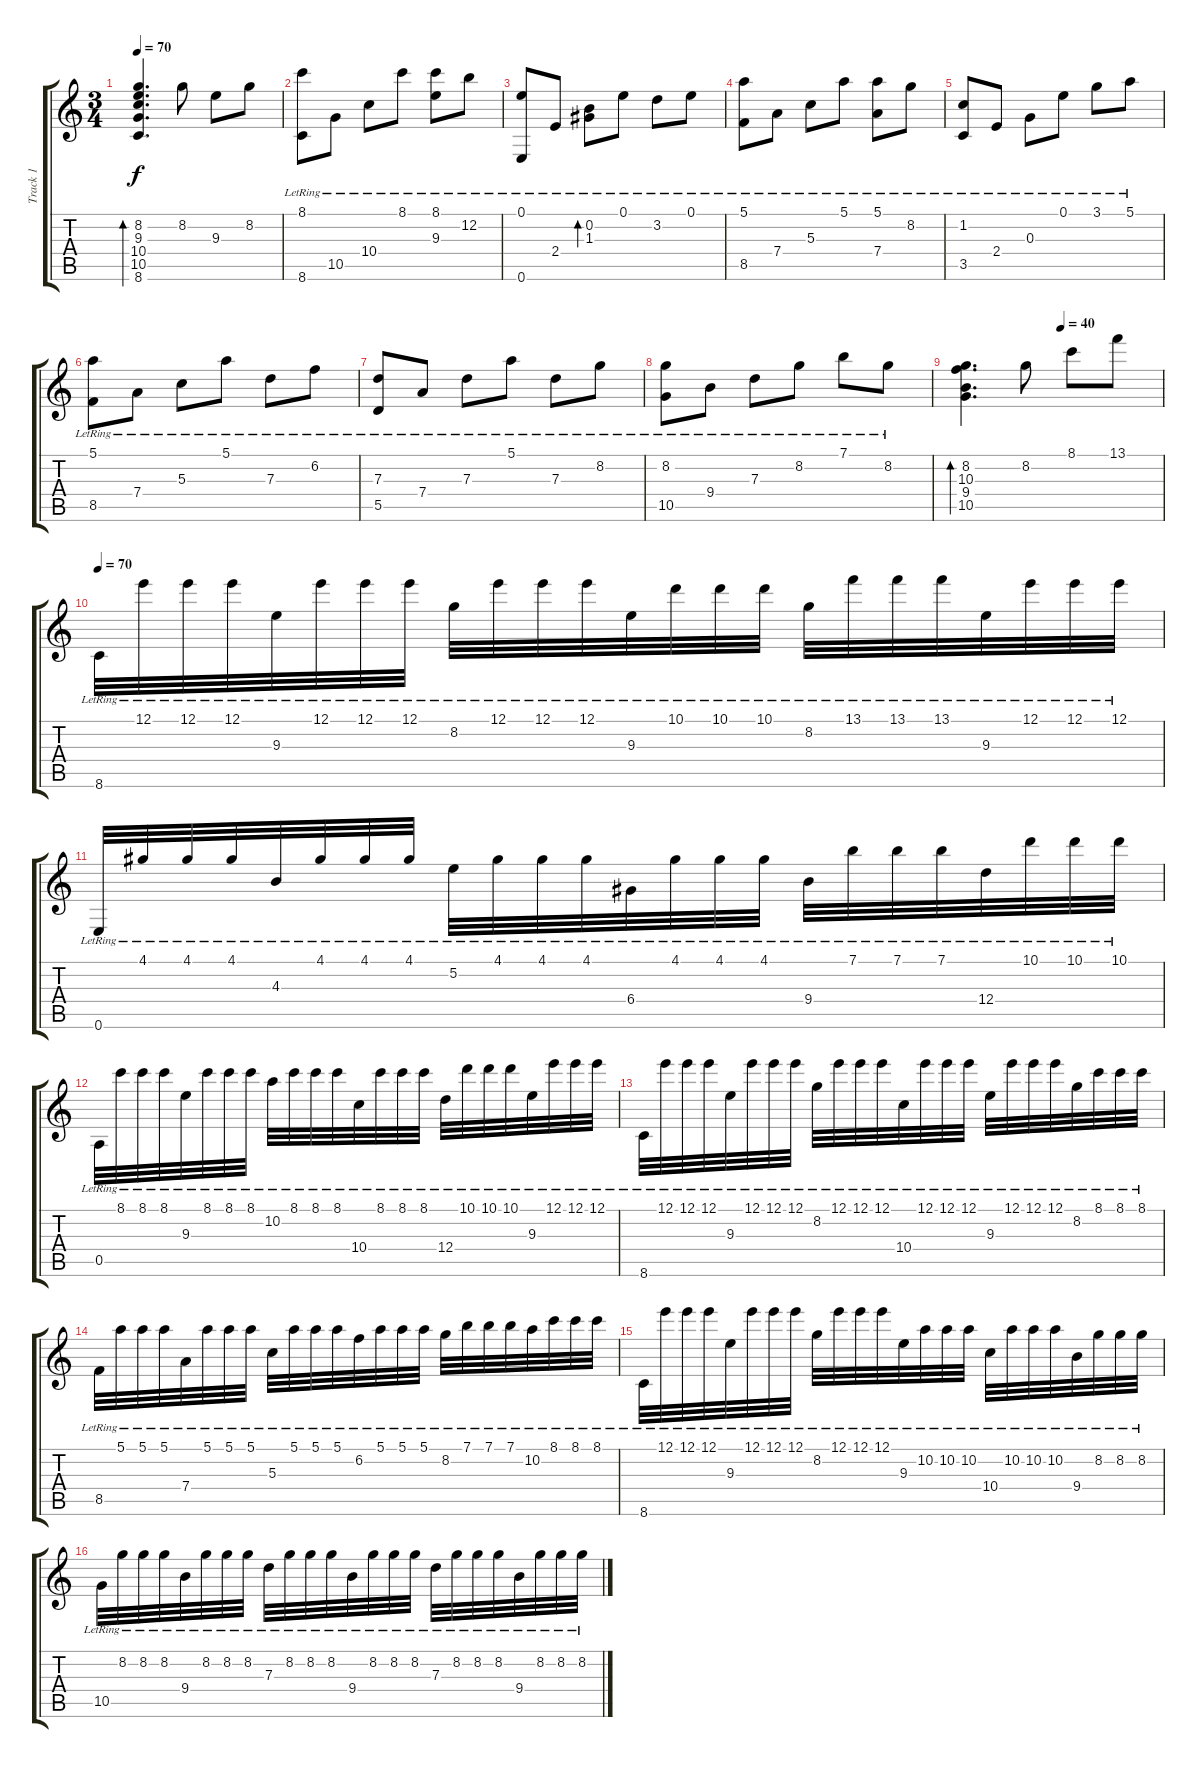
\track ("Track 1" "Track 1") {instrument acousticguitarnylon}
\staff {score tabs}
\tuning (E4 B3 G3 D3 A2 E2) {hide}
\ts (3 4)
\tempo 70
\clef g2
\ks c
(8.2 9.3 10.4 10.5 8.6).4{d bd 240 dy f} 8.2.8 9.3.8 8.2.8 |
(8.1{lr} 8.6{lr}).8 10.5{lr}.8 10.4{lr}.8 8.1{lr}.8 (8.1{lr} 9.3{lr}).8 12.2{lr}.8 |
(0.1{lr} 0.6{lr}).8 2.4{lr}.8 (0.2{lr} 1.3{lr}).8{bd 120} 0.1{lr}.8 3.2{lr}.8 0.1{lr}.8 |
(5.1{lr} 8.5{lr}).8 7.4{lr}.8 5.3{lr}.8 5.1{lr}.8 (5.1{lr} 7.4{lr}).8 8.2{lr}.8 |
(1.2{lr} 3.5{lr}).8 2.4{lr}.8 0.3{lr}.8 0.1{lr}.8 3.1{lr}.8 5.1{lr}.8 |
(5.1{lr} 8.5{lr}).8 7.4{lr}.8 5.3{lr}.8 5.1{lr}.8 7.3{lr}.8 6.2{lr}.8 |
(7.3{lr} 5.5{lr}).8 7.4{lr}.8 7.3{lr}.8 5.1{lr}.8 7.3{lr}.8 8.2{lr}.8 |
(8.2{lr} 10.5{lr}).8 9.4{lr}.8 7.3{lr}.8 8.2{lr}.8 7.1{lr}.8 8.2{lr}.8 |
\tempo (40 0.5)
(8.2 10.3 9.4 10.5).4{d bd 240} 8.2.8 8.1.8 13.1.8 |
\tempo 70
8.6{lr}.32 12.1{lr}.32 12.1{lr}.32 12.1{lr}.32 9.3{lr}.32 12.1{lr}.32 12.1{lr}.32 12.1{lr}.32 8.2{lr}.32 12.1{lr}.32 12.1{lr}.32 12.1{lr}.32 9.3{lr}.32 10.1{lr}.32 10.1{lr}.32 10.1{lr}.32 8.2{lr}.32 13.1{lr}.32 13.1{lr}.32 13.1{lr}.32 9.3{lr}.32 12.1{lr}.32 12.1{lr}.32 12.1{lr}.32 |
0.6{lr}.32 4.1{lr}.32 4.1{lr}.32 4.1{lr}.32 4.3{lr}.32 4.1{lr}.32 4.1{lr}.32 4.1{lr}.32 5.2{lr}.32 4.1{lr}.32 4.1{lr}.32 4.1{lr}.32 6.4{lr}.32 4.1{lr}.32 4.1{lr}.32 4.1{lr}.32 9.4{lr}.32 7.1{lr}.32 7.1{lr}.32 7.1{lr}.32 12.4{lr}.32 10.1{lr}.32 10.1{lr}.32 10.1{lr}.32 |
0.5{lr}.32 8.1{lr}.32 8.1{lr}.32 8.1{lr}.32 9.3{lr}.32 8.1{lr}.32 8.1{lr}.32 8.1{lr}.32 10.2{lr}.32 8.1{lr}.32 8.1{lr}.32 8.1{lr}.32 10.4{lr}.32 8.1{lr}.32 8.1{lr}.32 8.1{lr}.32 12.4{lr}.32 10.1{lr}.32 10.1{lr}.32 10.1{lr}.32 9.3{lr}.32 12.1{lr}.32 12.1{lr}.32 12.1{lr}.32 |
8.6{lr}.32 12.1{lr}.32 12.1{lr}.32 12.1{lr}.32 9.3{lr}.32 12.1{lr}.32 12.1{lr}.32 12.1{lr}.32 8.2{lr}.32 12.1{lr}.32 12.1{lr}.32 12.1{lr}.32 10.4{lr}.32 12.1{lr}.32 12.1{lr}.32 12.1{lr}.32 9.3{lr}.32 12.1{lr}.32 12.1{lr}.32 12.1{lr}.32 8.2{lr}.32 8.1{lr}.32 8.1{lr}.32 8.1{lr}.32 |
8.5{lr}.32 5.1{lr}.32 5.1{lr}.32 5.1{lr}.32 7.4{lr}.32 5.1{lr}.32 5.1{lr}.32 5.1{lr}.32 5.3{lr}.32 5.1{lr}.32 5.1{lr}.32 5.1{lr}.32 6.2{lr}.32 5.1{lr}.32 5.1{lr}.32 5.1{lr}.32 8.2{lr}.32 7.1{lr}.32 7.1{lr}.32 7.1{lr}.32 10.2{lr}.32 8.1{lr}.32 8.1{lr}.32 8.1{lr}.32 |
8.6{lr}.32 12.1{lr}.32 12.1{lr}.32 12.1{lr}.32 9.3{lr}.32 12.1{lr}.32 12.1{lr}.32 12.1{lr}.32 8.2{lr}.32 12.1{lr}.32 12.1{lr}.32 12.1{lr}.32 9.3{lr}.32 10.2{lr}.32 10.2{lr}.32 10.2{lr}.32 10.4{lr}.32 10.2{lr}.32 10.2{lr}.32 10.2{lr}.32 9.4{lr}.32 8.2{lr}.32 8.2{lr}.32 8.2{lr}.32 |
10.5{lr}.32 8.2{lr}.32 8.2{lr}.32 8.2{lr}.32 9.4{lr}.32 8.2{lr}.32 8.2{lr}.32 8.2{lr}.32 7.3{lr}.32 8.2{lr}.32 8.2{lr}.32 8.2{lr}.32 9.4{lr}.32 8.2{lr}.32 8.2{lr}.32 8.2{lr}.32 7.3{lr}.32 8.2{lr}.32 8.2{lr}.32 8.2{lr}.32 9.4{lr}.32 8.2{lr}.32 8.2{lr}.32 8.2{lr}.32
